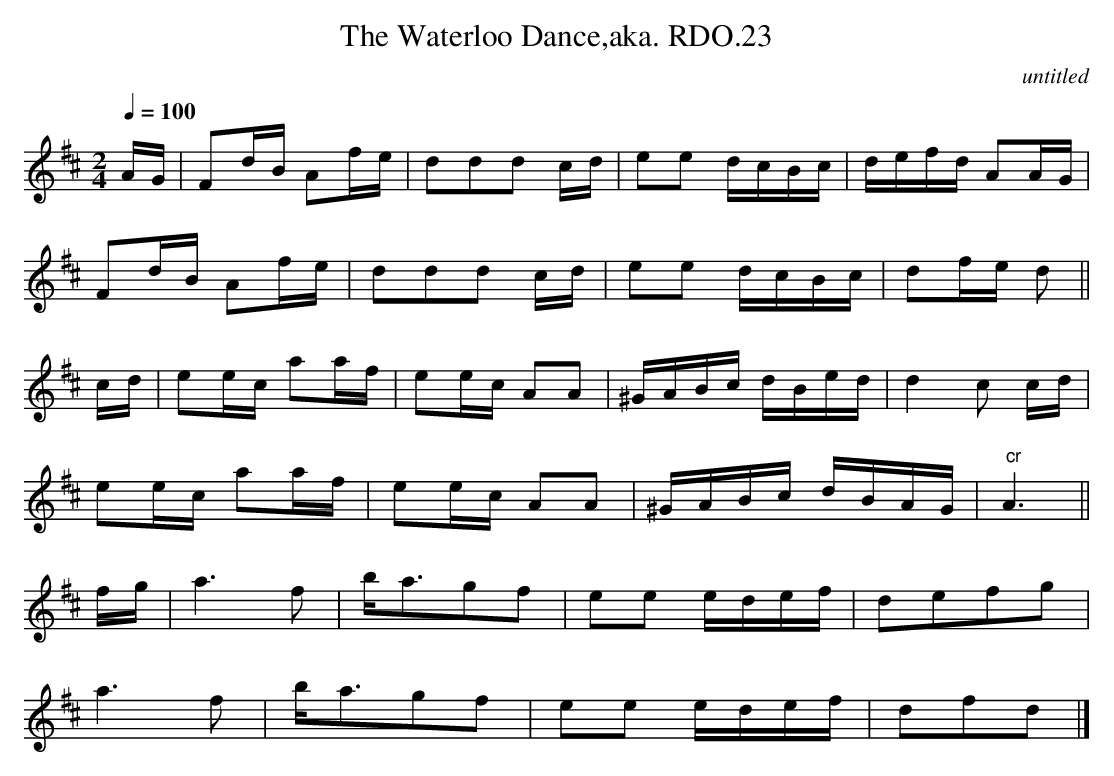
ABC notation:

X:1
T:Waterloo Dance,aka. RDO.23, The
M:2/4
L:1/16
Q:1/4=100
C:untitled
K:D
AG|F2dB A2fe|d2d2d2 cd|e2e2 dcBc|defd A2AG|
F2dB A2fe|d2d2d2 cd|e2e2 dcBc|d2fe d2||
cd|e2ec a2af|e2ec A2A2|^GABc dBed|d4 c2 cd|
e2ec a2af|e2ec A2A2|^GABc dBAG|" cr"A6||
fg|a6f2|ba3g2f2|e2e2 edef|d2e2f2g2|
a6f2|ba3g2f2|e2e2 edef|d2f2d2|]
